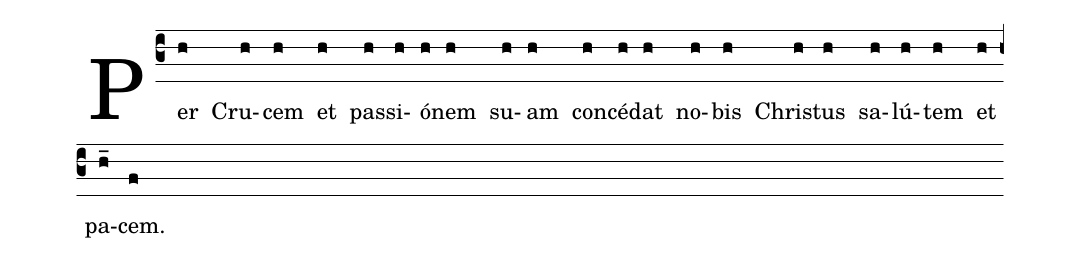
%%
(c3)Per(h) Cru(h)cem(h) et(h) pas(h)si(h)ó(h)nem(h) su(h)am(h) con(h)cé(h)dat(h) no(h)bis(h) Chri(h)stus(h) sa(h)lú(h)tem(h) et(h)
pa(h_)cem.(f)
(Z)
